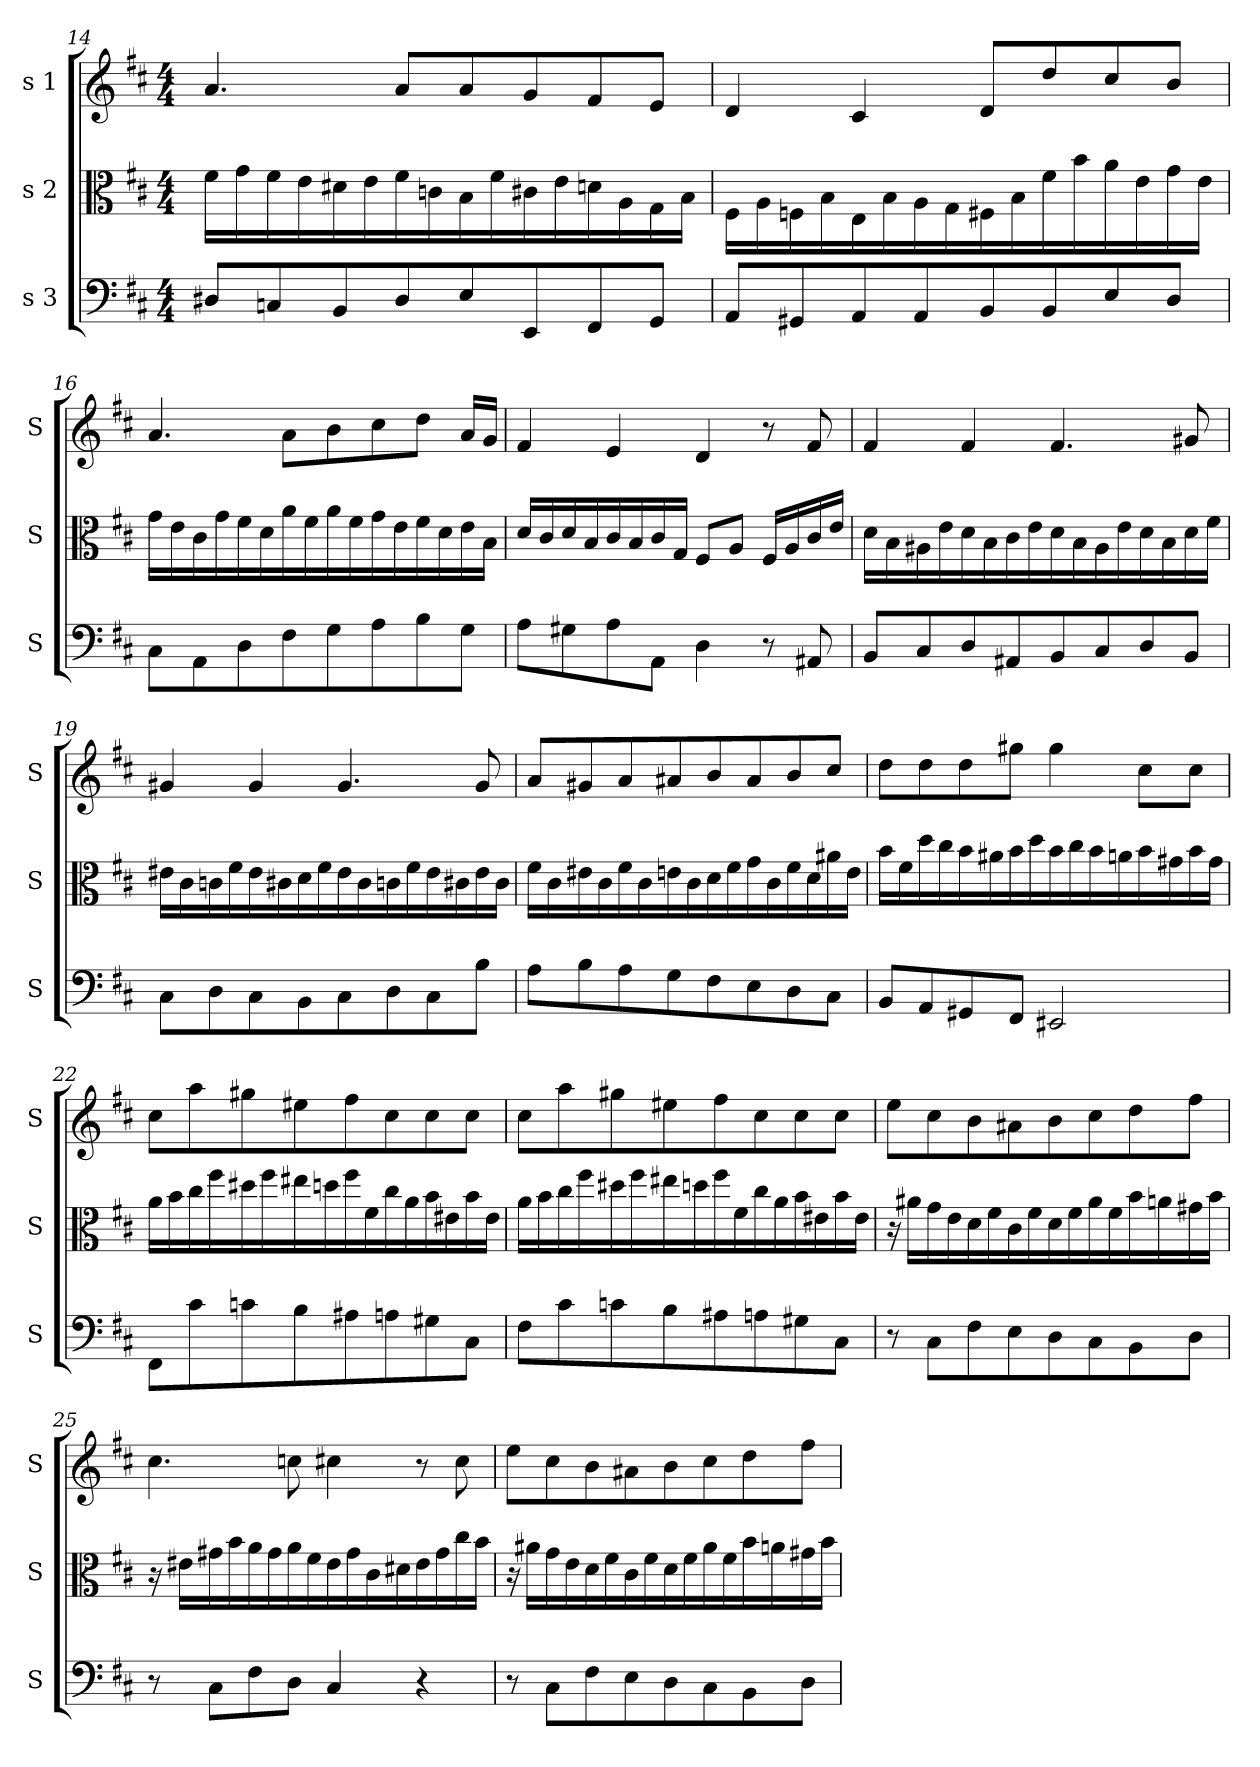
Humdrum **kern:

**kern	**kern	**kern
*part3	*part2	*part1
*staff3	*staff2	*staff1
*I"s 3	*I"s 2	*I"s 1
*I'S	*I'S	*I'S
*clefF4	*clefC3	*clefG2
*k[f#c#]	*k[f#c#]	*k[f#c#]
*M4/4	*M4/4	*M4/4
=14	=14	=14
8D#X/L	16f#\LL	4.a/
.	16g\	.
8Cn/	16f#\	.
.	16e\	.
8BB/	16d#X\	.
.	16e\	.
8D#/	16f#\	8a/L
.	16cn\	.
8E/	16B\	8a/
.	16f#\	.
8EE/	16c#X\	8g/
.	16e\	.
8FF#/	16dn\	8f#/
.	16A\	.
8GG/J	16G\	8e/J
.	16B\JJ	.
=15	=15	=15
8AA/L	16F#\LL	4d/
.	16A\	.
8GG#X/	16Fn\	.
.	16B\	.
8AA/	16E\	4c#/
.	16B\	.
8AA/	16A\	.
.	16G\	.
8BB/	16F#X\	8d/L
.	16B\	.
8BB/	16f#\	8dd/
.	16b\	.
8E/	16a\	8cc#/
.	16e\	.
8D/J	16g\	8b/J
.	16e\JJ	.
!!LO:PB:g=z
=16	=16	=16
8C#\L	16g\LL	4.a/
.	16e\	.
8AA\	16c#\	.
.	16g\	.
8D\	16f#\	.
.	16d\	.
8F#\	16a\	8a\L
.	16f#\	.
8G\	16a\	8b\
.	16f#\	.
8A\	16g\	8cc#\
.	16e\	.
8B\	16f#\	8dd\J
.	16d\	.
8G\J	16e\	16a/LL
.	16B\JJ	16g/JJ
=17	=17	=17
8A\L	16d/LL	4f#/
.	16c#/	.
8G#X\	16d/	.
.	16B/	.
8A\	16c#/	4e/
.	16B/	.
8AA\J	16c#/	.
.	16G/JJ	.
4D\	8F#/L	4d/
.	8A/J	.
8r	16F#/LL	8r
.	16A/	.
8AA#X/	16c#/	8f#/
.	16e/JJ	.
=18	=18	=18
8BB/L	16d\LL	4f#/
.	16B\	.
8C#/	16A#X\	.
.	16e\	.
8D/	16d\	4f#/
.	16B\	.
8AA#X/	16c#\	.
.	16e\	.
8BB/	16d\	4.f#/
.	16B\	.
8C#/	16A#\	.
.	16e\	.
8D/	16d\	.
.	16B\	.
8BB/J	16d\	8g#X/
.	16f#\JJ	.
!!LO:LB:g=z
=19	=19	=19
8C#\L	16e#X\LL	4g#X/
.	16c#\	.
8D\	16cn\	.
.	16f#\	.
8C#\	16e#\	4g#/
.	16c#X\	.
8BB\	16d\	.
.	16f#\	.
8C#\	16e#\	4.g#/
.	16c#\	.
8D\	16cn\	.
.	16f#\	.
8C#\	16e#\	.
.	16c#X\	.
8B\J	16e#\	8g#/
.	16c#\JJ	.
=20	=20	=20
8A\L	16f#\LL	8a/L
.	16c#\	.
8B\	16e#X\	8g#X/
.	16c#\	.
8A\	16f#\	8a/
.	16c#\	.
8G\	16en\	8a#X/
.	16c#\	.
8F#\	16d\	8b/
.	16f#\	.
8E\	16g\	8a#/
.	16c#\	.
8D\	16f#\	8b/
.	16d\	.
8C#\J	16a#X\	8cc#/J
.	16e\JJ	.
=21	=21	=21
8BB/L	16b\LL	8dd\L
.	16f#\	.
8AA/	16dd\	8dd\
.	16cc#\	.
8GG#X/	16b\	8dd\
.	16a#X\	.
8FF#/J	16b\	8gg#X\J
.	16dd\	.
2EE#X/	16b\	4gg#\
.	16cc#\	.
.	16b\	.
.	16an\	.
.	16b\	8cc#\L
.	16g#X\	.
.	16b\	8cc#\J
.	16g#\JJ	.
!!LO:LB:g=z
=22	=22	=22
8FF#\L	16a\LL	8cc#\L
.	16b\	.
8c#\	16cc#\	8aa\
.	16ff#\	.
8cn\	16dd#X\	8gg#X\
.	16ff#\	.
8B\	16ee#X\	8ee#X\
.	16ddn\	.
8A#X\	16ff#\	8ff#\
.	16f#\	.
8An\	16cc#\	8cc#\
.	16a\	.
8G#X\	16b\	8cc#\
.	16e#X\	.
8C#\J	16b\	8cc#\J
.	16e#\JJ	.
=23	=23	=23
8F#\L	16a\LL	8cc#\L
.	16b\	.
8c#\	16cc#\	8aa\
.	16ff#\	.
8cn\	16dd#X\	8gg#X\
.	16ff#\	.
8B\	16ee#X\	8ee#X\
.	16ddn\	.
8A#X\	16ff#\	8ff#\
.	16f#\	.
8An\	16cc#\	8cc#\
.	16a\	.
8G#X\	16b\	8cc#\
.	16e#X\	.
8C#\J	16b\	8cc#\J
.	16e#\JJ	.
!!LO:LB:g=z
=24	=24	=24
8r	16r	8ee\L
.	16a#X\LL	.
8C#\L	16g\	8cc#\
.	16e\	.
8F#\	16d\	8b\
.	16f#\	.
8E\	16c#\	8a#X\
.	16f#\	.
8D\	16d\	8b\
.	16f#\	.
8C#\	16a#\	8cc#\
.	16f#\	.
8BB\	16b\	8dd\
.	16an\	.
8D\J	16g#X\	8ff#\J
.	16b\JJ	.
=25	=25	=25
8r	16r	4.cc#\
.	16e#X\LL	.
8C#\L	16g#X\	.
.	16b\	.
8F#\	16a\	.
.	16g#\	.
8D\J	16a\	8ccn\
.	16f#\	.
4C#/	16e#\	4cc#X\
.	16g#\	.
.	16c#\	.
.	16d#X\	.
4r	16e#\	8r
.	16g#\	.
.	16cc#\	8cc#\
.	16b\JJ	.
=26	=26	=26
8r	16r	8ee\L
.	16a#X\LL	.
8C#\L	16g\	8cc#\
.	16e\	.
8F#\	16d\	8b\
.	16f#\	.
8E\	16c#\	8a#X\
.	16f#\	.
8D\	16d\	8b\
.	16f#\	.
8C#\	16a#\	8cc#\
.	16f#\	.
8BB\	16b\	8dd\
.	16an\	.
8D\J	16g#X\	8ff#\J
.	16b\JJ	.
=	=	=
*-	*-	*-
